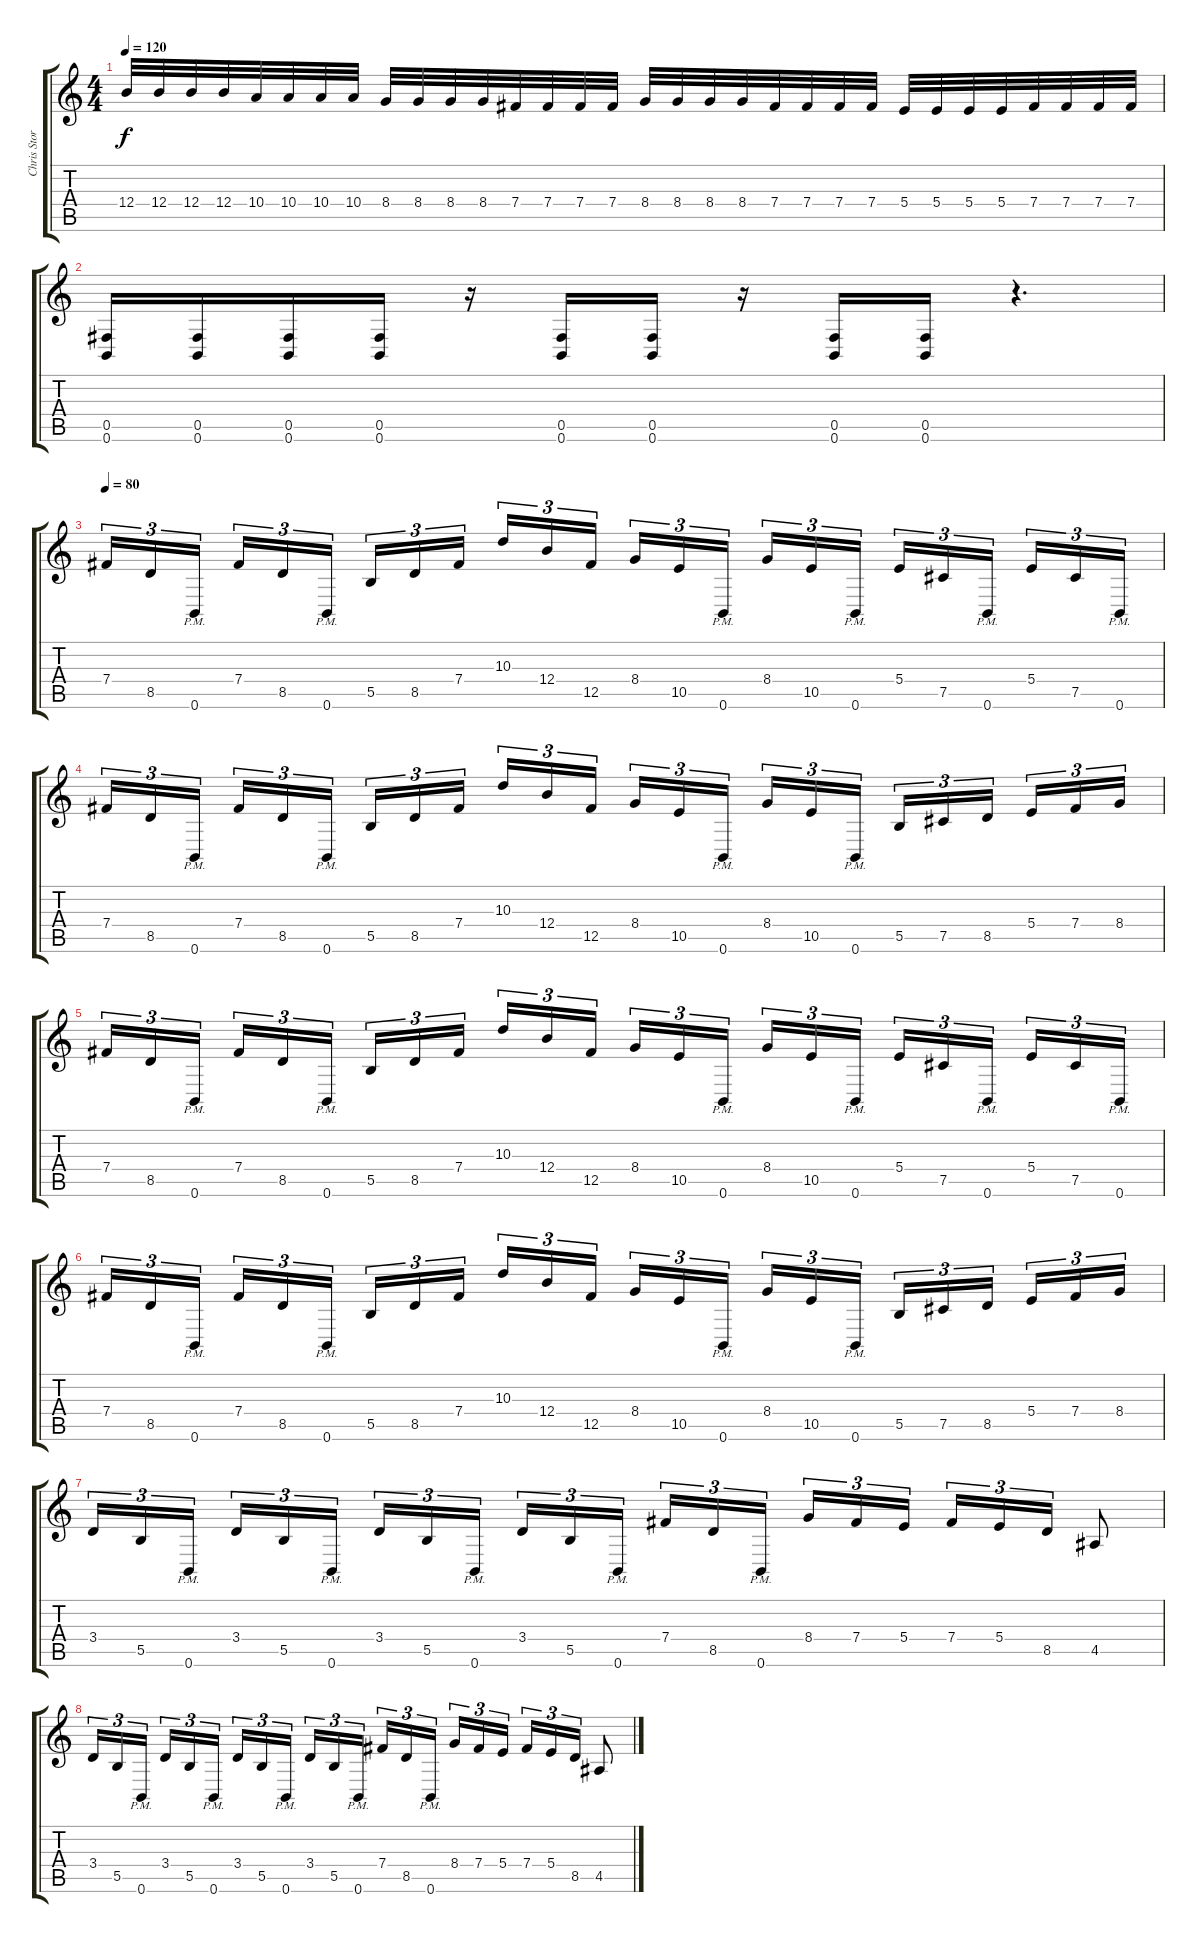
\track ("Chris Storey (Guitar)" "Chris Stor") {instrument distortionguitar}
\staff {score tabs}
\tuning (Db4 Ab3 E3 B2 Gb2 B1) {hide}
\ts (4 4)
\tempo 120
\clef g2
\ks c
12.4.32{dy f} 12.4.32 12.4.32 12.4.32 10.4.32 10.4.32 10.4.32 10.4.32 8.4.32 8.4.32 8.4.32 8.4.32 7.4.32 7.4.32 7.4.32 7.4.32 8.4.32 8.4.32 8.4.32 8.4.32 7.4.32 7.4.32 7.4.32 7.4.32 5.4.32 5.4.32 5.4.32 5.4.32 7.4.32 7.4.32 7.4.32 7.4.32 |
(0.5 0.6).16 (0.5 0.6).16 (0.5 0.6).16 (0.5 0.6).16 r.16 (0.5 0.6).16 (0.5 0.6).16 r.16 (0.5 0.6).16 (0.5 0.6).16 r.4{d} |
\tempo 80
7.4.16{tu (3 2)} 8.5.16{tu (3 2)} 0.6{pm}.16{tu (3 2) beam splitsecondary} 7.4.16{tu (3 2)} 8.5.16{tu (3 2)} 0.6{pm}.16{tu (3 2)} 5.5.16{tu (3 2)} 8.5.16{tu (3 2)} 7.4.16{tu (3 2) beam splitsecondary} 10.3.16{tu (3 2)} 12.4.16{tu (3 2)} 12.5.16{tu (3 2)} 8.4.16{tu (3 2)} 10.5.16{tu (3 2)} 0.6{pm}.16{tu (3 2) beam splitsecondary} 8.4.16{tu (3 2)} 10.5.16{tu (3 2)} 0.6{pm}.16{tu (3 2)} 5.4.16{tu (3 2)} 7.5.16{tu (3 2)} 0.6{pm}.16{tu (3 2) beam splitsecondary} 5.4.16{tu (3 2)} 7.5.16{tu (3 2)} 0.6{pm}.16{tu (3 2)} |
7.4.16{tu (3 2)} 8.5.16{tu (3 2)} 0.6{pm}.16{tu (3 2) beam splitsecondary} 7.4.16{tu (3 2)} 8.5.16{tu (3 2)} 0.6{pm}.16{tu (3 2)} 5.5.16{tu (3 2)} 8.5.16{tu (3 2)} 7.4.16{tu (3 2) beam splitsecondary} 10.3.16{tu (3 2)} 12.4.16{tu (3 2)} 12.5.16{tu (3 2)} 8.4.16{tu (3 2)} 10.5.16{tu (3 2)} 0.6{pm}.16{tu (3 2) beam splitsecondary} 8.4.16{tu (3 2)} 10.5.16{tu (3 2)} 0.6{pm}.16{tu (3 2)} 5.5.16{tu (3 2)} 7.5.16{tu (3 2)} 8.5.16{tu (3 2) beam splitsecondary} 5.4.16{tu (3 2)} 7.4.16{tu (3 2)} 8.4.16{tu (3 2)} |
7.4.16{tu (3 2)} 8.5.16{tu (3 2)} 0.6{pm}.16{tu (3 2) beam splitsecondary} 7.4.16{tu (3 2)} 8.5.16{tu (3 2)} 0.6{pm}.16{tu (3 2)} 5.5.16{tu (3 2)} 8.5.16{tu (3 2)} 7.4.16{tu (3 2) beam splitsecondary} 10.3.16{tu (3 2)} 12.4.16{tu (3 2)} 12.5.16{tu (3 2)} 8.4.16{tu (3 2)} 10.5.16{tu (3 2)} 0.6{pm}.16{tu (3 2) beam splitsecondary} 8.4.16{tu (3 2)} 10.5.16{tu (3 2)} 0.6{pm}.16{tu (3 2)} 5.4.16{tu (3 2)} 7.5.16{tu (3 2)} 0.6{pm}.16{tu (3 2) beam splitsecondary} 5.4.16{tu (3 2)} 7.5.16{tu (3 2)} 0.6{pm}.16{tu (3 2)} |
7.4.16{tu (3 2)} 8.5.16{tu (3 2)} 0.6{pm}.16{tu (3 2) beam splitsecondary} 7.4.16{tu (3 2)} 8.5.16{tu (3 2)} 0.6{pm}.16{tu (3 2)} 5.5.16{tu (3 2)} 8.5.16{tu (3 2)} 7.4.16{tu (3 2) beam splitsecondary} 10.3.16{tu (3 2)} 12.4.16{tu (3 2)} 12.5.16{tu (3 2)} 8.4.16{tu (3 2)} 10.5.16{tu (3 2)} 0.6{pm}.16{tu (3 2) beam splitsecondary} 8.4.16{tu (3 2)} 10.5.16{tu (3 2)} 0.6{pm}.16{tu (3 2)} 5.5.16{tu (3 2)} 7.5.16{tu (3 2)} 8.5.16{tu (3 2) beam splitsecondary} 5.4.16{tu (3 2)} 7.4.16{tu (3 2)} 8.4.16{tu (3 2)} |
3.4.16{tu (3 2)} 5.5.16{tu (3 2)} 0.6{pm}.16{tu (3 2) beam splitsecondary} 3.4.16{tu (3 2)} 5.5.16{tu (3 2)} 0.6{pm}.16{tu (3 2)} 3.4.16{tu (3 2)} 5.5.16{tu (3 2)} 0.6{pm}.16{tu (3 2) beam splitsecondary} 3.4.16{tu (3 2)} 5.5.16{tu (3 2)} 0.6{pm}.16{tu (3 2)} 7.4.16{tu (3 2)} 8.5.16{tu (3 2)} 0.6{pm}.16{tu (3 2) beam splitsecondary} 8.4.16{tu (3 2)} 7.4.16{tu (3 2)} 5.4.16{tu (3 2)} 7.4.16{tu (3 2)} 5.4.16{tu (3 2)} 8.5.16{tu (3 2)} 4.5.8 |
3.4.16{tu (3 2)} 5.5.16{tu (3 2)} 0.6{pm}.16{tu (3 2) beam splitsecondary} 3.4.16{tu (3 2)} 5.5.16{tu (3 2)} 0.6{pm}.16{tu (3 2)} 3.4.16{tu (3 2)} 5.5.16{tu (3 2)} 0.6{pm}.16{tu (3 2) beam splitsecondary} 3.4.16{tu (3 2)} 5.5.16{tu (3 2)} 0.6{pm}.16{tu (3 2)} 7.4.16{tu (3 2)} 8.5.16{tu (3 2)} 0.6{pm}.16{tu (3 2) beam splitsecondary} 8.4.16{tu (3 2)} 7.4.16{tu (3 2)} 5.4.16{tu (3 2)} 7.4.16{tu (3 2)} 5.4.16{tu (3 2)} 8.5.16{tu (3 2)} 4.5.8
